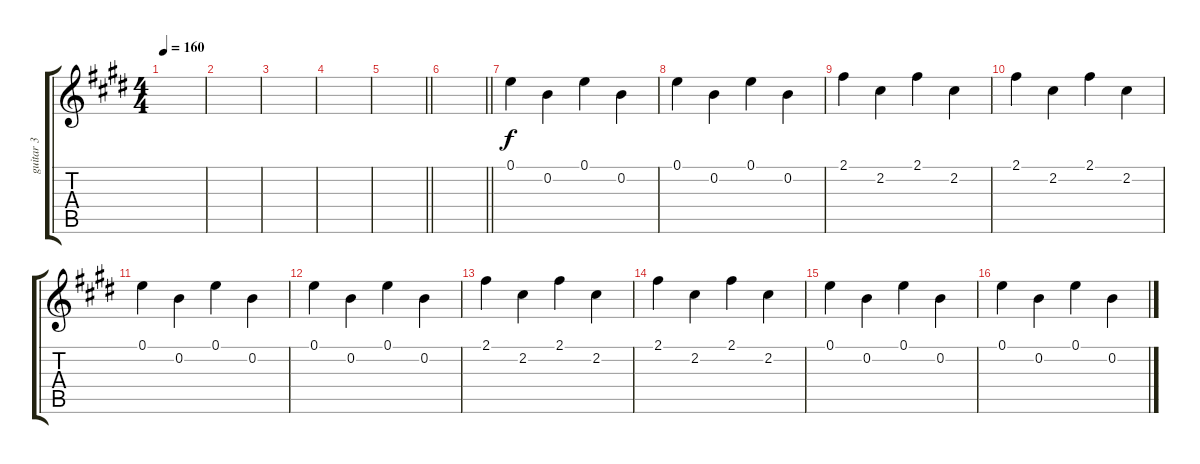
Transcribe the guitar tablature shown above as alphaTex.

\track ("guitar 3" "guitar 3") {instrument electricguitarclean}
\staff {score tabs}
\tuning (E4 B3 G3 D3 A2 E2) {hide}
\ts (4 4)
\tempo 160
\clef g2
\ks e
|
|
|
|
\barLineRight lightlight
|
\barLineRight lightlight
|
\section ("" "")
0.1.4 0.2.4 0.1.4 0.2.4 |
0.1.4 0.2.4 0.1.4 0.2.4 |
2.1.4 2.2.4 2.1.4 2.2.4 |
2.1.4 2.2.4 2.1.4 2.2.4 |
0.1.4 0.2.4 0.1.4 0.2.4 |
0.1.4 0.2.4 0.1.4 0.2.4 |
2.1.4 2.2.4 2.1.4 2.2.4 |
2.1.4 2.2.4 2.1.4 2.2.4 |
0.1.4 0.2.4 0.1.4 0.2.4 |
0.1.4 0.2.4 0.1.4 0.2.4
